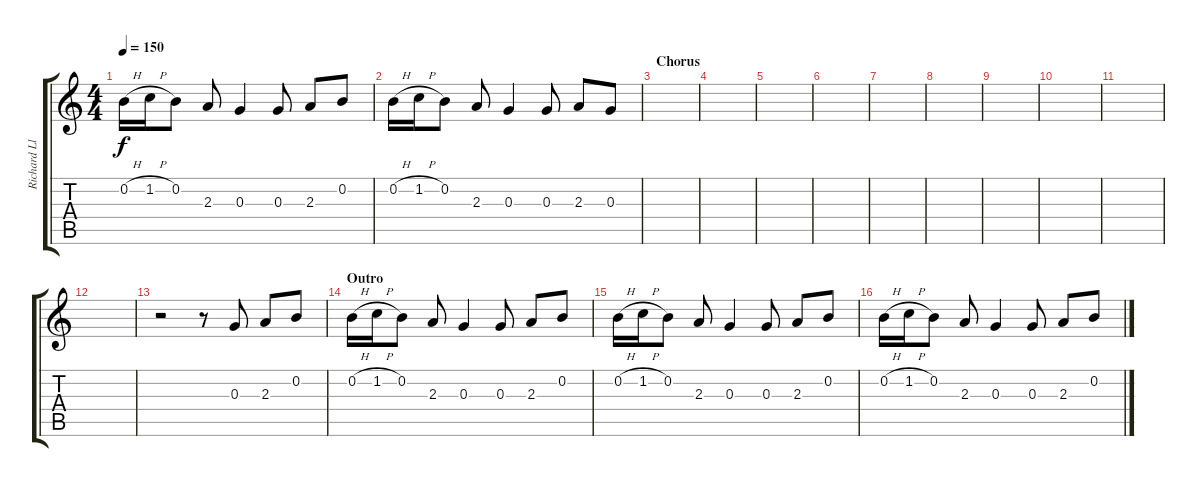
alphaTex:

\track ("Richard Lloyd" "Richard Ll") {instrument overdrivenguitar}
\staff {score tabs}
\tuning (E4 B3 G3 D3 A2 E2) {hide}
\ts (4 4)
\tempo 150
\clef g2
\ks c
0.2{h}.16{dy f} 1.2{h}.16 0.2.8 2.3.8 0.3.4 0.3.8 2.3.8 0.2.8 |
0.2{h}.16 1.2{h}.16 0.2.8 2.3.8 0.3.4 0.3.8 2.3.8 0.3.8 |
\section ("" "Chorus")
|
|
|
|
|
|
|
|
|
|
r.2 r.8 0.3.8 2.3.8 0.2.8 |
\section ("" "Outro")
0.2{h}.16 1.2{h}.16 0.2.8 2.3.8 0.3.4 0.3.8 2.3.8 0.2.8 |
0.2{h}.16 1.2{h}.16 0.2.8 2.3.8 0.3.4 0.3.8 2.3.8 0.2.8 |
0.2{h}.16 1.2{h}.16 0.2.8 2.3.8 0.3.4 0.3.8 2.3.8 0.2.8
